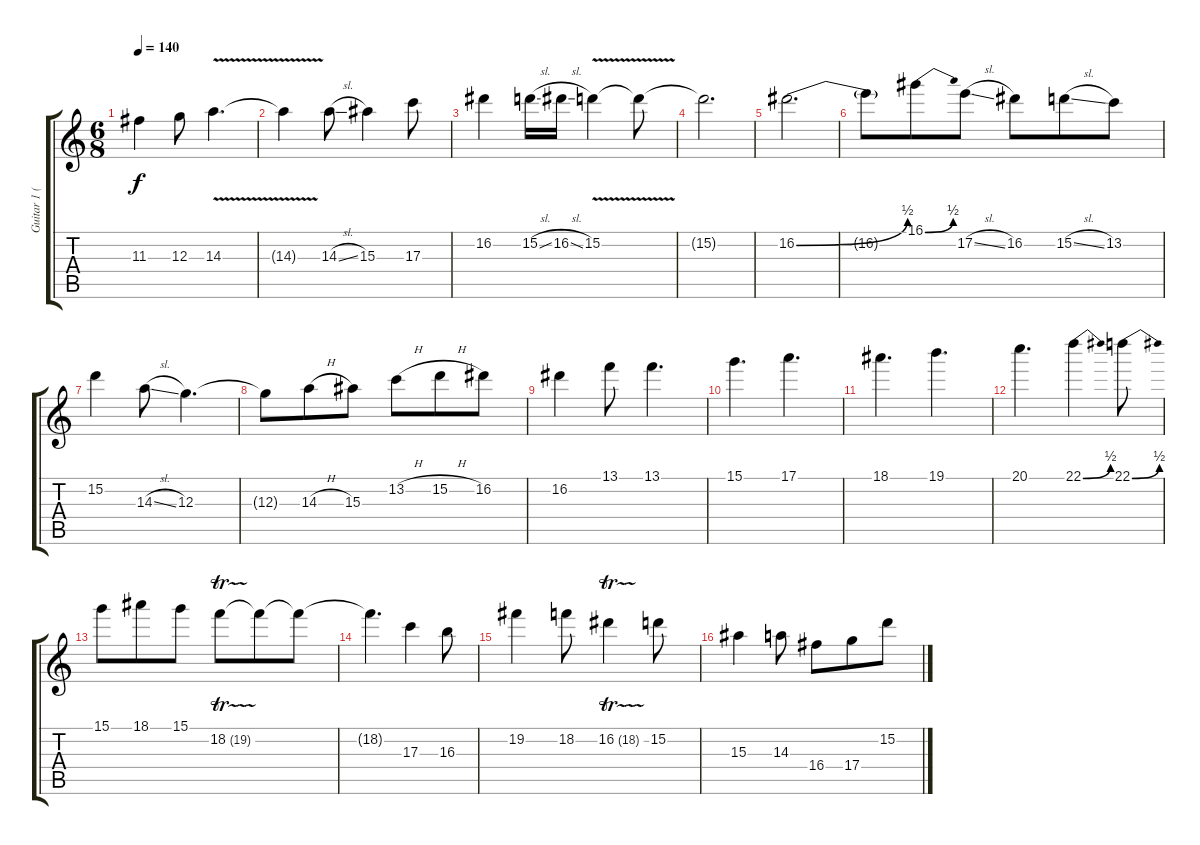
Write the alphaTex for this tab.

\track ("Guitar 1 (Fripp)" "Guitar 1 (") {instrument overdrivenguitar}
\staff {score tabs}
\tuning (E4 B3 G3 D3 A2 E2) {hide}
\ts (6 8)
\tempo 140
\clef g2
\ks c
11.3.4{dy f} 12.3.8 14.3{v}.4{d} |
14.3{t}.4 14.3{sl}.8 15.3.4 17.3.8 |
16.2.4 15.2{sl}.16 16.2{sl}.16 15.2{v}.4 15.2{t}.8 |
15.2{t}.2{d} |
16.2{be (bend 0 0 60 2)}.2{d} |
16.2{t}.8 16.1{be (bend 0 0 60 2)}.8 17.2{sl}.8 16.2.8 15.2{sl}.8 13.2.8 |
15.2.4 14.3{sl}.8 12.3.4{d} |
12.3{t}.8 14.3{h}.8 15.3.8 13.2{h}.8 15.2{h}.8 16.2.8 |
16.2.4 13.1.8 13.1.4{d} |
15.1.4{d} 17.1.4{d} |
18.1.4{d} 19.1.4{d} |
20.1.4{d} 22.1{be (bend 0 0 60 2)}.4 22.1{be (bend 0 0 60 2)}.8 |
15.1.8 18.1.8 15.1.8 18.2{tr (19 32)}.8 18.2{t}.8 18.2{t}.8 |
18.2{t}.4{d} 17.3.4 16.3.8 |
19.2.4 18.2.8 16.2{tr (18 32)}.4 15.2.8 |
15.3.4 14.3.8 16.4.8 17.4.8 15.2.8
